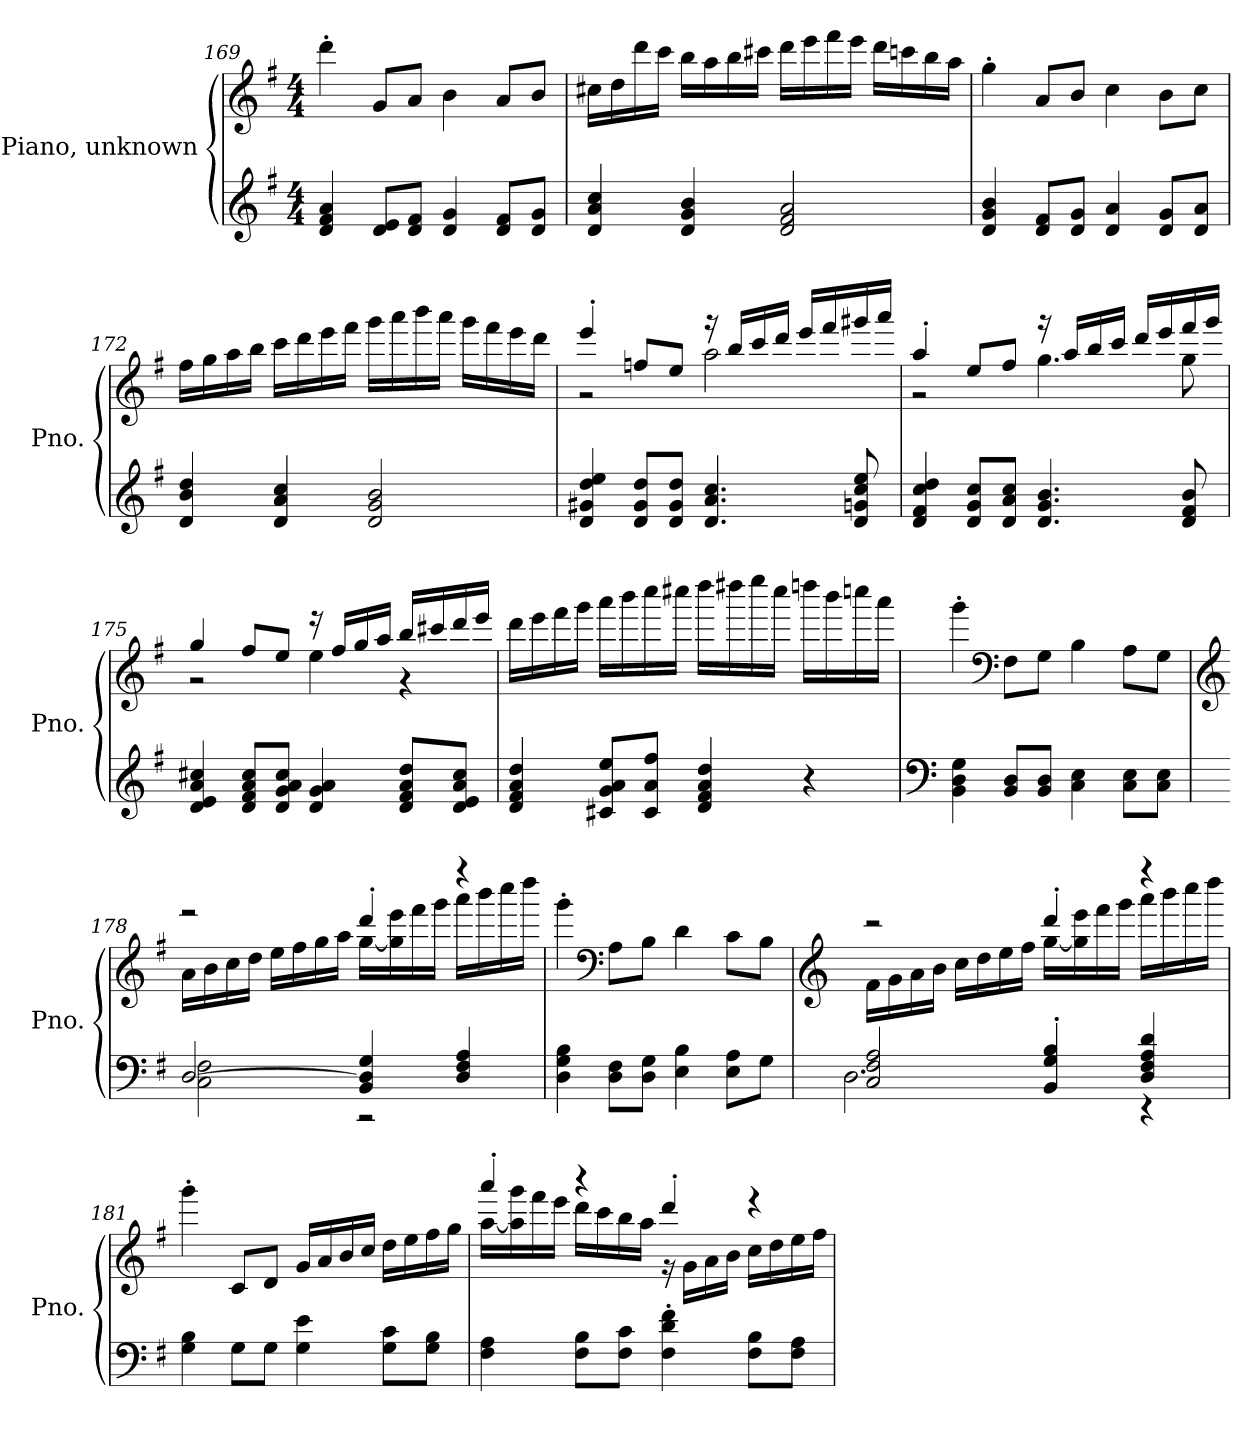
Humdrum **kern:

**kern	**kern
*part1	*part1
*staff2	*staff1
*I"Piano, unknown	*
*I'Pno.	*
*clefG2	*clefG2
*k[f#]	*k[f#]
*M4/4	*M4/4
=169	=169
4d/ 4f#/ 4a/	4ddd'\
8d/ 8e/L	8g/L
8d/ 8f#/J	8a/J
4d/ 4g/	4b\
8d/ 8f#/L	8a/L
8d/ 8g/J	8b/J
!!LO:LB:g=z
=170	=170
4d/ 4a/ 4cc/	16cc#X\LL
.	16dd\
.	16ddd\
.	16ccc\JJ
4d/ 4g/ 4b/	16bb\LL
.	16aa\
.	16bb\
.	16ccc#X\JJ
2d/ 2f#/ 2a/	16ddd\LL
.	16eee\
.	16fff#\
.	16eee\JJ
.	16ddd\LL
.	16cccn\
.	16bb\
.	16aa\JJ
=171	=171
4d/ 4g/ 4b/	4gg'\
8d/ 8f#/L	8a/L
8d/ 8g/J	8b/J
4d/ 4a/	4cc\
8d/ 8g/L	8b\L
8d/ 8a/J	8cc\J
!!LO:LB:g=z
=172	=172
4d/ 4b/ 4dd/	16ff#\LL
.	16gg\
.	16aa\
.	16bb\JJ
4d/ 4a/ 4cc/	16ccc\LL
.	16ddd\
.	16eee\
.	16fff#\JJ
2d/ 2g/ 2b/	16ggg\LL
.	16aaa\
.	16bbb\
.	16aaa\JJ
.	16ggg\LL
.	16fff#\
.	16eee\
.	16ddd\JJ
=173	=173
*	*^
4d/ 4g#X/ 4dd/ 4ee/	4eee'/	2r
8d/ 8g#/ 8dd/L	8ffn/L	.
8d/ 8g#/ 8dd/J	8ee/J	.
4.d/ 4.a/ 4.cc/	16r	2aa\
.	16bb/LL	.
.	16ccc/	.
.	16ddd/JJ	.
.	16eee/LL	.
.	16fff#/	.
8d/ 8gn/ 8cc/ 8ee/	16ggg#X/	.
.	16aaa/JJ	.
!!LO:LB:g=z	!!
=174	=174	=174
4d/ 4f#/ 4cc/ 4dd/	4aa'/	2r
8d/ 8g/ 8cc/L	8ee/L	.
8d/ 8a/ 8cc/J	8ff#/J	.
4.d/ 4.g/ 4.b/	16r	4.gg\
.	16aa/LL	.
.	16bb/	.
.	16ccc/JJ	.
.	16ddd/LL	.
.	16eee/	.
8d/ 8f#/ 8b/	16fff#/	8gg\
.	16ggg/JJ	.
=175	=175	=175
4d/ 4e/ 4a/ 4cc#X/	4gg/	2r
8d/ 8f#/ 8a/ 8cc#/L	8ff#/L	.
8d/ 8g/ 8a/ 8cc#/J	8ee/J	.
4d/ 4g/ 4a/	16r	4ee\
.	16ff#/LL	.
.	16gg/	.
.	16aa/JJ	.
8d/ 8f#/ 8a/ 8dd/L	16bb/LL	4r
.	16ccc#X/	.
8d/ 8e/ 8a/ 8cc#/J	16ddd/	.
.	16eee/JJ	.
*	*v	*v
!!LO:LB:g=z
=176	=176
4d/ 4f#/ 4a/ 4dd/	16ddd\LL
.	16eee\
.	16fff#\
.	16ggg\JJ
8c#X/ 8g/ 8a/ 8ee/L	16aaa\LL
.	16bbb\
8c#/ 8a/ 8ff#/J	16cccc\
.	16cccc#X\JJ
4d/ 4f#/ 4a/ 4dd/	16dddd\LL
.	16dddd#X\
.	16eeee\
.	16cccc#\JJ
4r	16ddddn\LL
.	16bbb\
.	16ccccn\
.	16aaa\JJ
=177	=177
*clefF4	*
4BB\ 4D\ 4G\	4ggg'\
*	*clefF4
8BB/ 8D/L	8F#\L
8BB/ 8D/J	8G\J
4C\ 4E\	4B\
8C\ 8E\L	8A\L
8C\ 8E\J	8G\J
!!LO:PB:g=z
=178	=178
*	*clefG2
*^	*^
[2D/	2C\ 2F#\	2r	16a\LL
.	.	.	16b\
.	.	.	16cc\
.	.	.	16dd\JJ
.	.	.	16ee\LL
.	.	.	16ff#\
.	.	.	16gg\
.	.	.	16aa\JJ
4BB/ 4D/] 4G/	2r	4ddd'/	[16gg\LL
.	.	.	16gg\] 16eee\
.	.	.	16fff#\
.	.	.	16ggg\JJ
4D/ 4F#/ 4A/	.	4r	16aaa\LL
.	.	.	16bbb\
.	.	.	16cccc\
.	.	.	16dddd\JJ
*v	*v	*	*
*	*v	*v
=179	=179
4D\ 4G\ 4B\	4ggg'\
*	*clefF4
8D\ 8F#\L	8A\L
8D\ 8G\J	8B\J
4E\ 4B\	4d\
8E\ 8A\L	8c\L
8G\J	8B\J
!!LO:LB:g=z
=180	=180
*	*clefG2
*^	*^
2C/ 2F#/ 2A/	2.D\	2r	16f#\LL
.	.	.	16g\
.	.	.	16a\
.	.	.	16b\JJ
.	.	.	16cc\LL
.	.	.	16dd\
.	.	.	16ee\
.	.	.	16ff#\JJ
4BB/' 4G/' 4B/'	.	4ddd'/	[16gg\LL
.	.	.	16gg\] 16eee\
.	.	.	16fff#\
.	.	.	16ggg\JJ
4D/ 4F#/ 4A/ 4d/	4r	4r	16aaa\LL
.	.	.	16bbb\
.	.	.	16cccc\
.	.	.	16dddd\JJ
*v	*v	*	*
*	*v	*v
=181	=181
4G\ 4B\	4ggg'\
8G\L	8c/L
8G\J	8d/J
4G\ 4e\	16g/LL
.	16a/
.	16b/
.	16cc/JJ
8G\ 8c\L	16dd\LL
.	16ee\
8G\ 8B\J	16ff#\
.	16gg\JJ
!!LO:LB:g=z
=182	=182
*	*^
4F#\ 4A\	4aaa'/	[16aa\LL
.	.	16aa\] 16ggg\
.	.	16fff#\
.	.	16eee\JJ
8F#\ 8B\L	4r	16ddd\LL
.	.	16ccc\
8F#\ 8c\J	.	16bb\
.	.	16aa\JJ
4F#\' 4d\' 4f#\'	4ddd'/	16r
.	.	16g\LL
.	.	16a\
.	.	16b\JJ
8F#\ 8B\L	4r	16cc\LL
.	.	16dd\
8F#\ 8A\J	.	16ee\
.	.	16ff#\JJ
*	*v	*v
=	=
*-	*-
